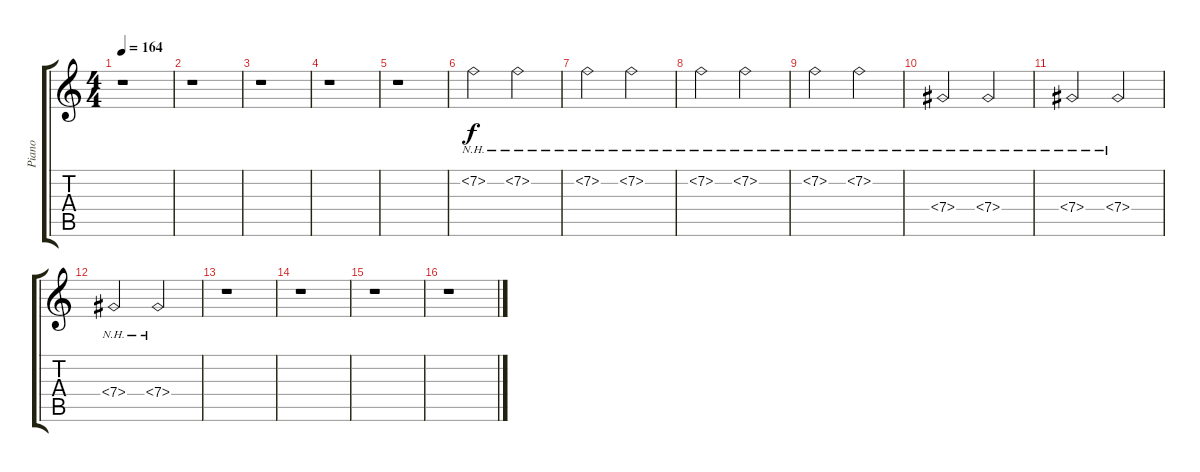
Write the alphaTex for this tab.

\track ("Piano" "Piano") {instrument acousticgrandpiano}
\staff {score tabs}
\tuning (Eb4 Bb3 Gb3 Db3 Ab2 Db2) {hide}
\ts (4 4)
\tempo 164
\clef g2
\ks c
r.1{dy f} |
r.1 |
r.1 |
r.1 |
r.1 |
7.2{nh}.2{instrument electricguitarjazz} 7.2{nh}.2 |
7.2{nh}.2 7.2{nh}.2 |
7.2{nh}.2 7.2{nh}.2 |
7.2{nh}.2 7.2{nh}.2 |
7.4{nh}.2 7.4{nh}.2 |
7.4{nh}.2 7.4{nh}.2 |
7.4{nh}.2 7.4{nh}.2 |
r.1 |
r.1 |
r.1 |
r.1
